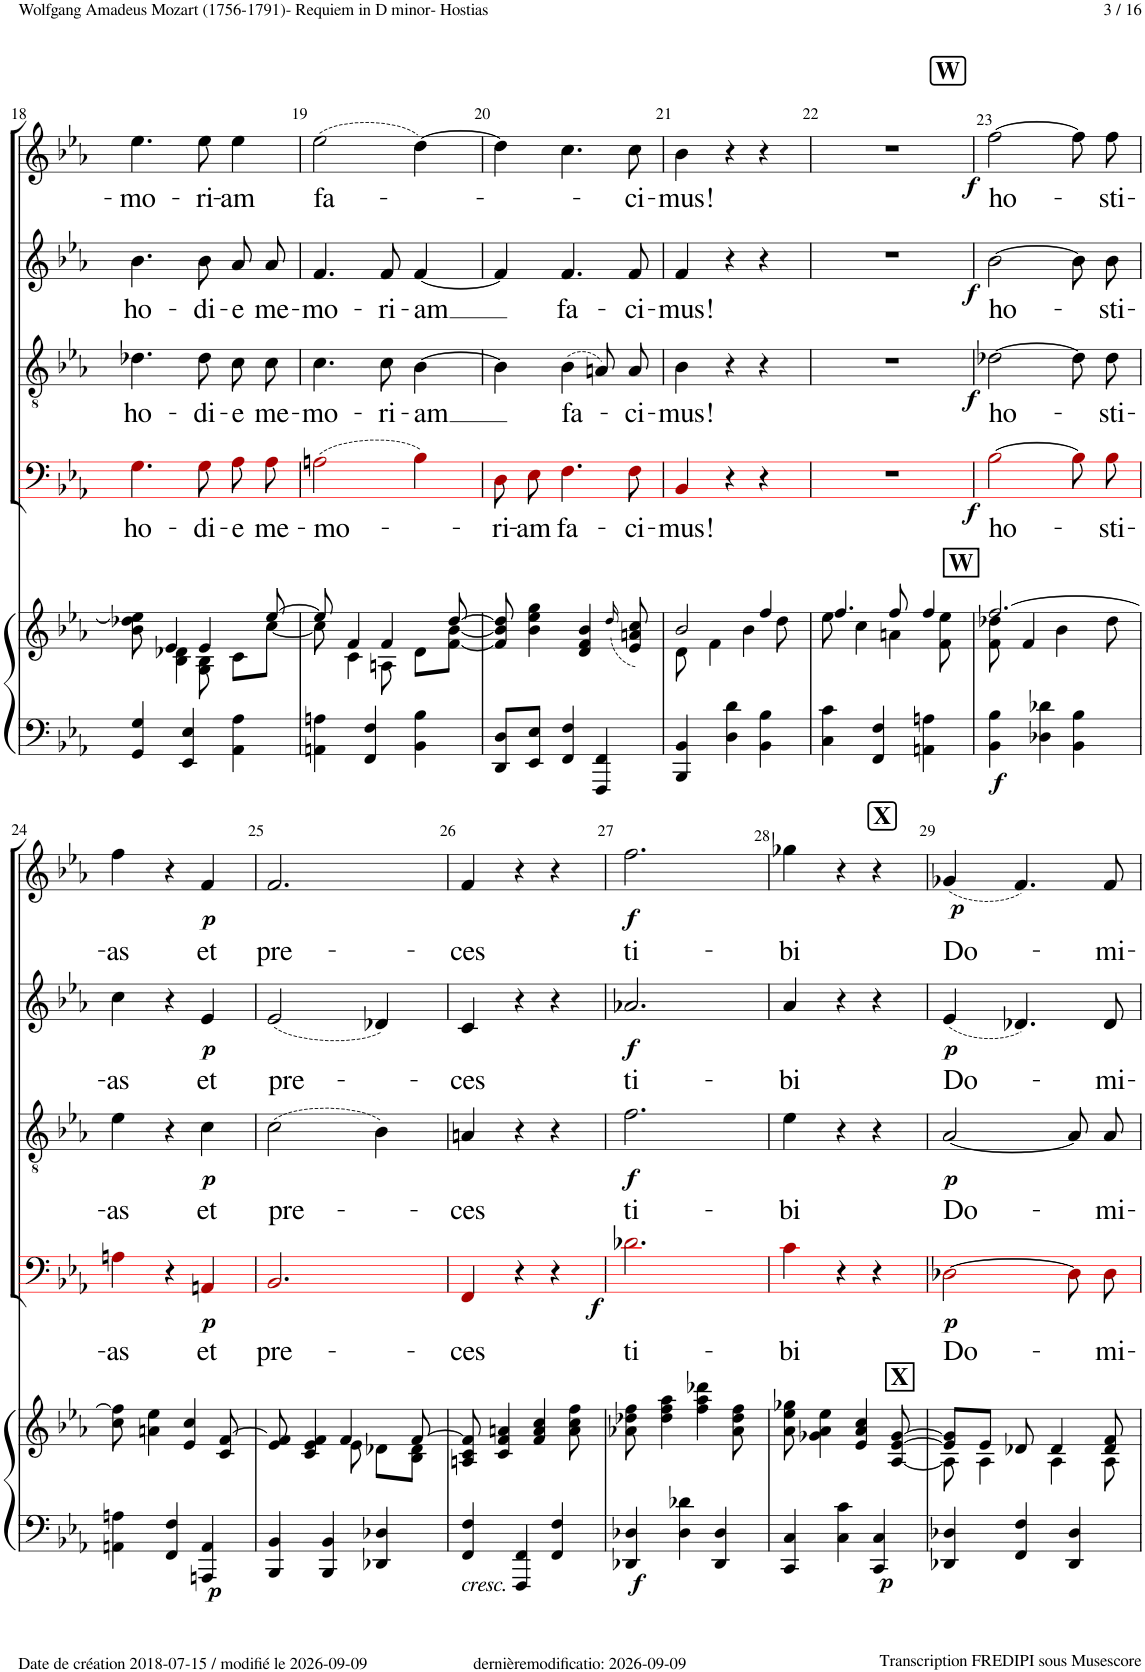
**kern	**kern	**dynam	**kern	**text	**dynam	**kern	**text	**dynam	**kern	**text	**dynam	**kern	**text	**dynam
*part5	*part5	*part5	*part4	*part4	*part4	*part3	*part3	*part3	*part2	*part2	*part2	*part1	*part1	*part1
*staff6	*staff5	*staff5/6	*staff4	*staff4	*staff4	*staff3	*staff3	*staff3	*staff2	*staff2	*staff2	*staff1	*staff1	*staff1
*I"Piano	*	*	*I"Bass	*	*	*I"Tenor	*	*	*I"Alto	*	*	*I"Soprano	*	*
*I'Pno	*	*	*	*	*	*	*	*	*	*	*	*	*	*
!!LO:PB:g=z
*clefF4	*clefG2	*	*clefF4	*	*	*clefGv2	*	*	*clefG2	*	*	*clefG2	*	*
*	*	*	*ITrd8c14	*	*	*	*	*	*	*	*	*	*	*
*k[b-e-a-]	*k[b-e-a-]	*	*k[b-e-a-]	*	*	*k[b-e-a-]	*	*	*k[b-e-a-]	*	*	*k[b-e-a-]	*	*
*M3/4	*M3/4	*	*M3/4	*	*	*M3/4	*	*	*M3/4	*	*	*M3/4	*	*
=18	=18	=18	=18	=18	=18	=18	=18	=18	=18	=18	=18	=18	=18	=18
*	*^	*	*	*	*	*	*	*	*	*	*	*	*	*
!	!	!	!	!	!LO:LY:b	!	!	!LO:LY:b	!	!	!LO:LY:b	!	!	!LO:LY:b	!
4GG/ 4G/	8ryy	8b-\ 8dd-X\ 8ee-\]	.	4.G!i\	ho-	.	4.d-X!\	ho-	.	4.b-!\	ho-	.	4.ee-!\	-mo-	.
.	4e-/	4B-\ 4d-X\	.	.	.	.	.	.	.	.	.	.	.	.	.
4EE-/ 4E-/	.	.	.	.	.	.	.	.	.	.	.	.	.	.	.
!	!	!	!	!	!LO:LY:b	!	!	!LO:LY:b	!	!	!LO:LY:b	!	!	!LO:LY:b	!
.	4e-/	8G\ 8B-\	.	8G!i\	-di-	.	8d-!\	-di-	.	8b-!\	-di-	.	8ee-!\	-ri-	.
!	!	!	!	!	!LO:LY:b	!	!	!LO:LY:b	!	!	!LO:LY:b	!	!	!LO:LY:b	!
4AA-\ 4A-\	.	8c\L	.	8A-!i\L	-e	.	8c!\L	-e	.	8a-!/L	-e	.	4ee-!\	-am	.
!	!	!	!	!	!LO:LY:b	!	!	!LO:LY:b	!	!	!LO:LY:b	!	!	!	!
.	[8ee-/	[8cc\J	.	8A-!i\J	me-	.	8c!\J	me-	.	8a-!/J	me-	.	.	.	.
=19	=19	=19	=19	=19	=19	=19	=19	=19	=19	=19	=19	=19	=19	=19	=19
!	!	!	!	!	!LO:LY:b	!	!	!LO:LY:b	!	!	!LO:LY:b	!	!	!LO:LY:b	!
4AAn\ 4An\	8ee-/]	8cc\]	.	(2An!i\	-mo-	.	4.c!\	-mo-	.	4.f!/	-mo-	.	(2ee-!\	fa-	.
.	4f/	4c\	.	.	.	.	.	.	.	.	.	.	.	.	.
4FF/ 4F/	.	.	.	.	.	.	.	.	.	.	.	.	.	.	.
!	!	!	!	!	!	!	!	!LO:LY:b	!	!	!LO:LY:b	!	!	!	!
.	4f/	8An\	.	.	.	.	8c!\	-ri-	.	8f!/	-ri-	.	.	.	.
!	!	!	!	!	!	!	!	!LO:LY:b	!	!	!LO:LY:b	!	!	!	!
4BB-\ 4B-\	.	8d\L	.	4B-!i\)	.	.	[4B-!\	-am	.	[4f!/	-am	.	[4dd!\)	.	.
.	[8dd/	[8f\ [8b-\J	.	.	.	.	.	.	.	.	.	.	.	.	.
=20	=20	=20	=20	=20	=20	=20	=20	=20	=20	=20	=20	=20	=20	=20	=20
!	!	!	!	!	!LO:LY:b	!	!	!	!	!	!	!	!	!	!
*	*v	*v	*	*	*	*	*	*	*	*	*	*	*	*	*
8DD/ 8D/L	8f/] 8b-/] 8dd/]	.	8D!i\L	ri-	.	4B-!\]	.	.	4f!/]	.	.	4dd!\]	.	.
!	!	!	!	!LO:LY:b	!	!	!	!	!	!	!	!	!	!
8EE-/ 8E-/J	4b-\ 4ee-\ 4gg\	.	8E-!i\J	-am	.	.	.	.	.	.	.	.	.	.
!	!	!	!	!LO:LY:b	!	!	!LO:LY:b	!	!	!LO:LY:b	!	!	!	!
4FF/ 4F/	.	.	4.F!i\	fa-	.	(4B-!\	fa-	.	4.f!/	fa-	.	4.cc!\	.	.
.	4d/ 4f/ 4b-/	.	.	.	.	.	.	.	.	.	.	.	.	.
4FFF/ 4FF/	.	.	.	.	.	8An!/L)	.	.	.	.	.	.	.	.
.	(16qdd/	.	.	.	.	.	.	.	.	.	.	.	.	.
!	!	!	!	!LO:LY:b	!	!	!LO:LY:b	!	!	!LO:LY:b	!	!	!LO:LY:b	!
.	8e-/ 8an/ 8cc/)	.	8F!i\	-ci-	.	8A!/J	-ci-	.	8f!/	-ci-	.	8cc!\	-ci-	.
=21	=21	=21	=21	=21	=21	=21	=21	=21	=21	=21	=21	=21	=21	=21
*	*^	*	*	*	*	*	*	*	*	*	*	*	*	*
!	!	!	!	!	!LO:LY:b	!	!	!LO:LY:b	!	!	!LO:LY:b	!	!	!LO:LY:b	!
4BBB-/ 4BB-/	2b-/	8d\	.	4BB-!i/	mus!	.	4B-!\	mus!	.	4f!/	-mus!	.	4b-!\	-mus!	.
.	.	4f\	.	.	.	.	.	.	.	.	.	.	.	.	.
4D\ 4d\	.	.	.	4r	.	.	4r	.	.	4r	.	.	4r	.	.
.	.	4b-\	.	.	.	.	.	.	.	.	.	.	.	.	.
4BB-\ 4B-\	4ff/	.	.	4r	.	.	4r	.	.	4r	.	.	4r	.	.
.	.	8dd\	.	.	.	.	.	.	.	.	.	.	.	.	.
=22	=22	=22	=22	=22	=22	=22	=22	=22	=22	=22	=22	=22	=22	=22	=22
4C\ 4c\	4.ff/	8ee-\	.	2.r	.	.	2.r	.	.	2.r	.	.	2.r	.	.
.	.	4cc\	.	.	.	.	.	.	.	.	.	.	.	.	.
4FF/ 4F/	.	.	.	.	.	.	.	.	.	.	.	.	.	.	.
.	8ff/	4an\	.	.	.	.	.	.	.	.	.	.	.	.	.
4AAn\ 4An\	4ff/	.	.	.	.	.	.	.	.	.	.	.	.	.	.
.	.	8f\ 8ee-\	.	.	.	.	.	.	.	.	.	.	.	.	.
!!LO:REH:place=s1:a:B:cj:fs=14:t=W
=23	=23	=23	=23	=23	=23	=23	=23	=23	=23	=23	=23	=23	=23	=23	=23
!	!LO:TX:a:B:t=W	!	!	!	!	!	!	!	!	!	!	!	!	!	!
!	!	!	!LO:DY:b=2	!	!LO:LY:b	!LO:DY:b	!	!LO:LY:b	!LO:DY:b	!	!LO:LY:b	!LO:DY:b	!	!LO:LY:b	!LO:DY:b
4BB-\ 4B-\	[2.ff/	8f\ 8dd-X\	f	[2B-!i\	ho-	f	[2d-X!\	ho-	f	[2b-!\	ho-	f	[2ff!\	ho-	f
.	.	4f/	.	.	.	.	.	.	.	.	.	.	.	.	.
4D-X\ 4d-X\	.	.	.	.	.	.	.	.	.	.	.	.	.	.	.
.	.	4b-\	.	.	.	.	.	.	.	.	.	.	.	.	.
4BB-\ 4B-\	.	.	.	8B-!i\L]	.	.	8d-!\L]	.	.	8b-!\L]	.	.	8ff!\L]	.	.
!	!	!	!	!	!LO:LY:b	!	!	!LO:LY:b	!	!	!LO:LY:b	!	!	!LO:LY:b	!
.	.	8dd-\	.	8B-!i\J	-sti-	.	8d-!\J	-sti-	.	8b-!\J	-sti-	.	8ff!\J	-sti-	.
!!LO:LB:g=z
=24	=24	=24	=24	=24	=24	=24	=24	=24	=24	=24	=24	=24	=24	=24	=24
!	!	!	!	!	!LO:LY:b	!	!	!LO:LY:b	!	!	!LO:LY:b	!	!	!LO:LY:b	!
*	*v	*v	*	*	*	*	*	*	*	*	*	*	*	*	*
4AAn\ 4An\	8cc\ 8ff\]	.	4An!i\	-as	.	4e-!\	-as	.	4cc!\	-as	.	4ff!\	-as	.
.	4an\ 4ee-\	.	.	.	.	.	.	.	.	.	.	.	.	.
4FF/ 4F/	.	.	4r	.	.	4r	.	.	4r	.	.	4r	.	.
.	4e-/ 4cc/	.	.	.	.	.	.	.	.	.	.	.	.	.
!	!	!LO:DY:b=2	!	!LO:LY:b	!LO:DY:b	!	!LO:LY:b	!LO:DY:b	!	!LO:LY:b	!LO:DY:b	!	!LO:LY:b	!LO:DY:b
4AAAn/ 4AA/	.	p	4AAn!i/	et	p	4c!\	et	p	4e-!/	et	p	4f!/	et	p
.	8c/ [8f/	.	.	.	.	.	.	.	.	.	.	.	.	.
=25	=25	=25	=25	=25	=25	=25	=25	=25	=25	=25	=25	=25	=25	=25
*	*^	*	*	*	*	*	*	*	*	*	*	*	*	*
!	!	!	!	!	!LO:LY:b	!	!	!LO:LY:b	!	!	!LO:LY:b	!	!	!LO:LY:b	!
4BBB-/ 4BB-/	8e-/ 8f/]	4.ryy	.	2.BB-!i/	pre-	.	(2c!\	pre-	.	(2e-!/	pre-	.	2.f!/	pre-	.
.	4c/ 4e-/ 4f/	.	.	.	.	.	.	.	.	.	.	.	.	.	.
4BBB-/ 4BB-/	.	.	.	.	.	.	.	.	.	.	.	.	.	.	.
.	4f/	8e-\	.	.	.	.	.	.	.	.	.	.	.	.	.
4DD-X/ 4D-X/	.	8d-X\L	.	.	.	.	4B-!\)	.	.	4d-X!/)	.	.	.	.	.
.	[8f/	8B-\ 8d-\J	.	.	.	.	.	.	.	.	.	.	.	.	.
=26	=26	=26	=26	=26	=26	=26	=26	=26	=26	=26	=26	=26	=26	=26	=26
!LO:TX:b:i:t=cresc.	!	!	!	!	!	!	!	!	!	!	!	!	!	!	!
!	!	!	!	!	!LO:LY:b	!	!	!LO:LY:b	!	!	!LO:LY:b	!	!	!LO:LY:b	!
*	*v	*v	*	*	*	*	*	*	*	*	*	*	*	*	*
4FF/ 4F/	8An/ 8c/ 8f/]	.	4FF!i/	-ces	.	4An!/	-ces	.	4c!/	-ces	.	4f!/	-ces	.
.	4c/ 4f/ 4an/	.	.	.	.	.	.	.	.	.	.	.	.	.
4FFF/ 4FF/	.	.	4r	.	.	4r	.	.	4r	.	.	4r	.	.
.	4f/ 4a/ 4cc/	.	.	.	.	.	.	.	.	.	.	.	.	.
!	!	!	!	!	!LO:DY:b	!	!	!	!	!	!	!	!	!
4FF/ 4F/	.	.	4r	.	f	4r	.	.	4r	.	.	4r	.	.
.	8a\ 8cc\ 8ff\	.	.	.	.	.	.	.	.	.	.	.	.	.
=27	=27	=27	=27	=27	=27	=27	=27	=27	=27	=27	=27	=27	=27	=27
!	!	!LO:DY:b=2	!	!LO:LY:b	!	!	!LO:LY:b	!LO:DY:b	!	!LO:LY:b	!LO:DY:b	!	!LO:LY:b	!LO:DY:b
4DD-X/ 4D-X/	8a-X\ 8dd-X\ 8ff\	f	2.d-X!i\	ti-	.	2.f!\	ti-	f	2.a-X!/	ti-	f	2.ff!\	ti-	f
.	4dd-\ 4ff\ 4aa-\	.	.	.	.	.	.	.	.	.	.	.	.	.
4D-\ 4d-X\	.	.	.	.	.	.	.	.	.	.	.	.	.	.
.	4ff\ 4aa-\ 4ddd-X\	.	.	.	.	.	.	.	.	.	.	.	.	.
4DD-/ 4D-/	.	.	.	.	.	.	.	.	.	.	.	.	.	.
.	8a-\ 8dd-\ 8ff\	.	.	.	.	.	.	.	.	.	.	.	.	.
=28	=28	=28	=28	=28	=28	=28	=28	=28	=28	=28	=28	=28	=28	=28
!	!	!	!	!LO:LY:b	!	!	!LO:LY:b	!	!	!LO:LY:b	!	!	!LO:LY:b	!
4CC/ 4C/	8a-\ 8ee-\ 8gg-X\	.	4c!i\	-bi	.	4e-!\	-bi	.	4a-!/	-bi	.	4gg-X!\	-bi	.
.	4g-X\ 4a-\ 4ee-\	.	.	.	.	.	.	.	.	.	.	.	.	.
4C\ 4c\	.	.	4r	.	.	4r	.	.	4r	.	.	4r	.	.
.	4e-/ 4a-/ 4cc/	.	.	.	.	.	.	.	.	.	.	.	.	.
!	!	!LO:DY:b=2	!	!	!	!	!	!	!	!	!	!	!	!
4CC/ 4C/	.	p	4r	.	.	4r	.	.	4r	.	.	4r	.	.
!	!LO:TX:a:B:t=X	!	!	!	!	!	!	!	!	!	!	!	!	!
.	[8A-/ [8e-/ [8g-/	.	.	.	.	.	.	.	.	.	.	.	.	.
!!LO:REH:place=s1:a:B:cj:fs=14:t=X
=29	=29	=29	=29	=29	=29	=29	=29	=29	=29	=29	=29	=29	=29	=29
*	*^	*	*	*	*	*	*	*	*	*	*	*	*	*
!	!	!	!	!	!LO:LY:b	!LO:DY:b	!	!LO:LY:b	!LO:DY:b	!	!LO:LY:b	!LO:DY:b	!	!LO:LY:b	!LO:DY:b
4DD-X/ 4D-X/	8e-/] 8g-/]L	8A-\]	.	[2D-X!i\	Do-	p	[2A-!/	Do-	p	(4e-!/	Do-	p	(4g-X!/	Do-	p
.	8e-/J	4A-\	.	.	.	.	.	.	.	.	.	.	.	.	.
4FF/ 4F/	8d-X/	.	.	.	.	.	.	.	.	4.d-X!/)	.	.	4.f!/)	.	.
.	4d-/	4A-\	.	.	.	.	.	.	.	.	.	.	.	.	.
4DD-/ 4D-/	.	.	.	8D-!i\L]	.	.	8A-!/L]	.	.	.	.	.	.	.	.
!	!	!	!	!	!LO:LY:b	!	!	!LO:LY:b	!	!	!LO:LY:b	!	!	!LO:LY:b	!
.	8d-/ 8f/	8A-\	.	8D-!i\J	-mi-	.	8A-!/J	-mi-	.	8d-!/	-mi-	.	8f!/	-mi-	.
*	*v	*v	*	*	*	*	*	*	*	*	*	*	*	*	*
=	=	=	=	=	=	=	=	=	=	=	=	=	=	=
*-	*-	*-	*-	*-	*-	*-	*-	*-	*-	*-	*-	*-	*-	*-
